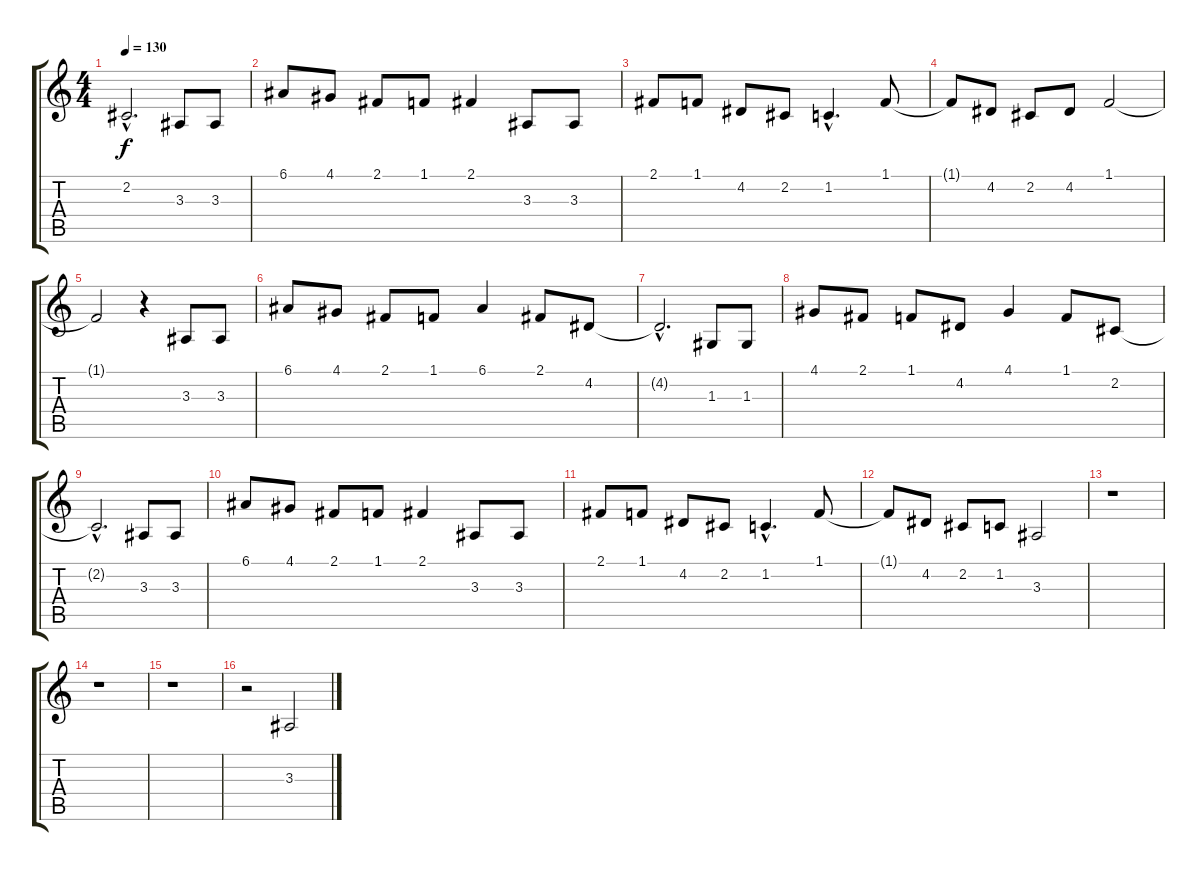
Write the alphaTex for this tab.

\track "" {instrument electricgrandpiano}
\staff {score tabs}
\tuning (E4 B3 G3 D3 A2 E2) {hide}
\ts (4 4)
\tempo 130
\clef g2
\ks c
2.2{hac t}.2{d dy f} 3.3.8 3.3.8 |
6.1.8 4.1.8 2.1.8 1.1.8 2.1.4 3.3.8 3.3.8 |
2.1.8 1.1.8 4.2.8 2.2.8 1.2{hac}.4{d} 1.1.8 |
1.1{t}.8 4.2.8 2.2.8 4.2.8 1.1.2 |
1.1{t}.2 r.4 3.3.8 3.3.8 |
6.1.8 4.1.8 2.1.8 1.1.8 6.1.4 2.1.8 4.2.8 |
4.2{hac t}.2{d} 1.3.8 1.3.8 |
4.1.8 2.1.8 1.1.8 4.2.8 4.1.4 1.1.8 2.2.8 |
2.2{hac t}.2{d} 3.3.8 3.3.8 |
6.1.8 4.1.8 2.1.8 1.1.8 2.1.4 3.3.8 3.3.8 |
2.1.8 1.1.8 4.2.8 2.2.8 1.2{hac}.4{d} 1.1.8 |
1.1{t}.8 4.2.8 2.2.8 1.2.8 3.3.2 |
r.1 |
r.1 |
r.1 |
r.2 3.3.2
